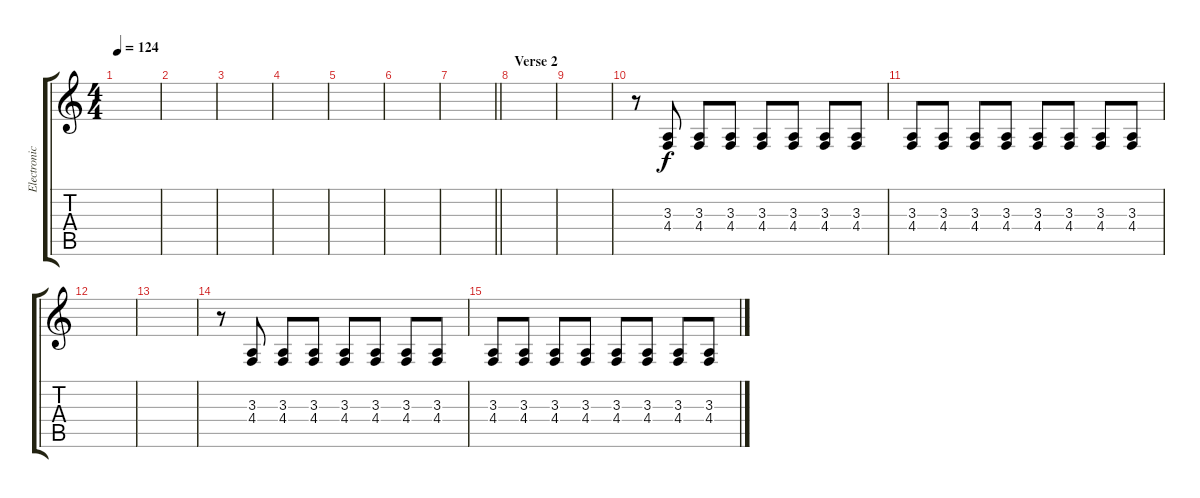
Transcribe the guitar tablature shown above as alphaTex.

\track ("Electronic instrument 1" "Electronic") {instrument lead6voice}
\staff {score tabs}
\tuning (Eb4 Bb3 Gb3 Db3 Ab2 Eb2) {hide}
\ts (4 4)
\tempo 124
\clef g2
\ks c
|
|
|
|
|
|
\barLineRight lightlight
|
\section ("" "Verse 2")
|
|
r.8 (3.3 4.4).8 (3.3 4.4).8 (3.3 4.4).8 (3.3 4.4).8 (3.3 4.4).8 (3.3 4.4).8 (3.3 4.4).8 |
(3.3 4.4).8 (3.3 4.4).8 (3.3 4.4).8 (3.3 4.4).8 (3.3 4.4).8 (3.3 4.4).8 (3.3 4.4).8 (3.3 4.4).8 |
|
|
r.8 (3.3 4.4).8 (3.3 4.4).8 (3.3 4.4).8 (3.3 4.4).8 (3.3 4.4).8 (3.3 4.4).8 (3.3 4.4).8 |
(3.3 4.4).8 (3.3 4.4).8 (3.3 4.4).8 (3.3 4.4).8 (3.3 4.4).8 (3.3 4.4).8 (3.3 4.4).8 (3.3 4.4).8
